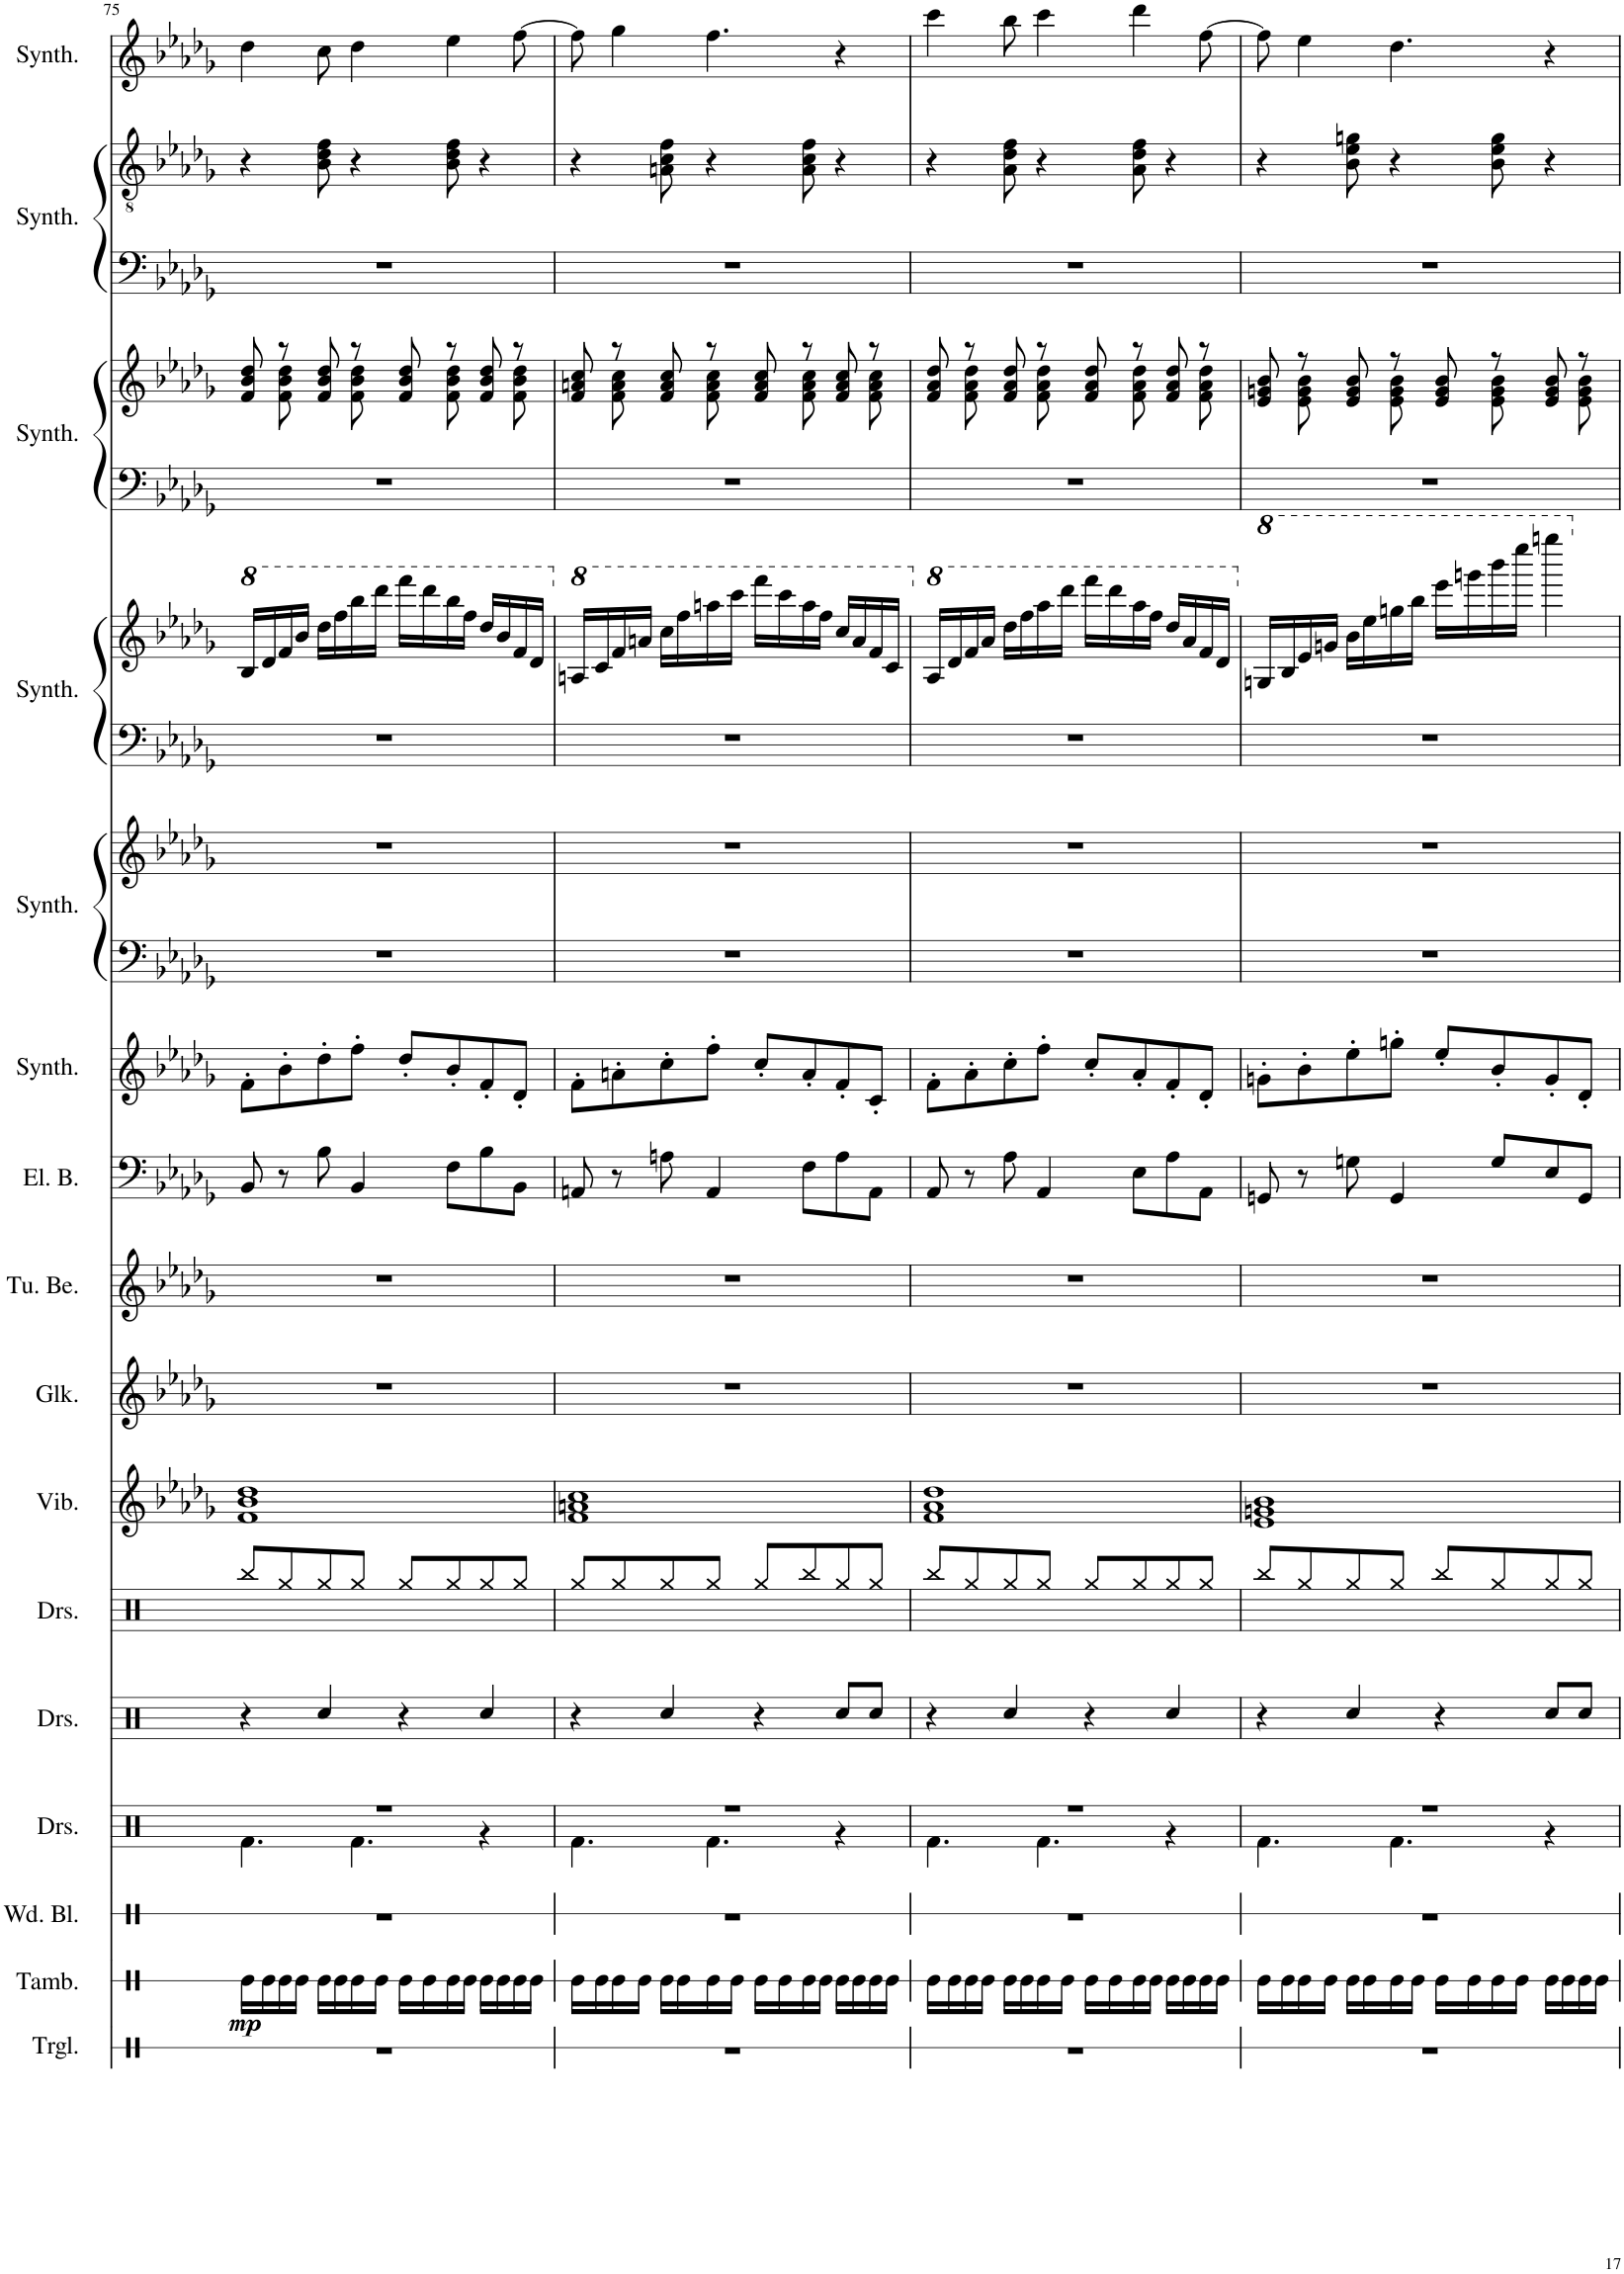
**kern	**kern	**dynam	**kern	**kern	**kern	**kern	**kern	**kern	**kern	**kern	**kern	**kern	**kern	**kern	**kern	**kern	**kern	**kern	**kern	**kern
*part16	*part15	*part15	*part14	*part13	*part12	*part11	*part10	*part9	*part8	*part7	*part6	*part5	*part5	*part4	*part4	*part3	*part3	*part2	*part2	*part1
*staff20	*staff19	*staff19	*staff18	*staff17	*staff16	*staff15	*staff14	*staff13	*staff12	*staff11	*staff10	*staff9	*staff8	*staff7	*staff6	*staff5	*staff4	*staff3	*staff2	*staff1
*I"Triangle	*I"Tambourine	*	*I"Wood Blocks	*I"Drumset	*I"Drumset	*I"Drumset	*I"Vibraphone	*I"Glockenspiel	*I"Tubular Bells	*I"Electric Bass	*I"Bass Synthesizer	*I"String Synthesizer	*	*I"Effect Synthesizer	*	*I"Effect Synthesizer	*	*I"Effect Synthesizer	*	*I"Rain Synthesizer
*I'Trgl.	*I'Tamb.	*	*I'Wd. Bl.	*I'Drs.	*I'Drs.	*I'Drs.	*I'Vib.	*I'Glk.	*I'Tu. Be.	*I'El. B.	*I'Synth.	*I'Synth.	*	*I'Synth.	*	*I'Synth.	*	*I'Synth.	*	*I'Synth.
!!LO:PB:g=z
*clefX	*clefX	*	*clefX	*clefX	*clefX	*clefX	*clefG2	*clefG2	*clefG2	*clefF4	*clefG2	*clefF4	*clefG2	*clefF4	*clefG2	*clefF4	*clefG2	*clefF4	*clefGv2	*clefG2
*	*	*	*	*	*	*	*	*Trd-14c-24	*	*Trd7c12	*	*	*	*	*	*	*	*	*	*
*k[]	*k[]	*	*k[]	*k[]	*k[]	*k[]	*k[b-e-a-d-g-]	*k[b-e-a-d-g-]	*k[b-e-a-d-g-]	*k[b-e-a-d-g-]	*k[b-e-a-d-g-]	*k[b-e-a-d-g-]	*k[b-e-a-d-g-]	*k[b-e-a-d-g-]	*k[b-e-a-d-g-]	*k[b-e-a-d-g-]	*k[b-e-a-d-g-]	*k[b-e-a-d-g-]	*k[b-e-a-d-g-]	*k[b-e-a-d-g-]
*M4/4	*M4/4	*	*M4/4	*M4/4	*M4/4	*M4/4	*M4/4	*M4/4	*M4/4	*M4/4	*M4/4	*M4/4	*M4/4	*M4/4	*M4/4	*M4/4	*M4/4	*M4/4	*M4/4	*M4/4
=75	=75	=75	=75	=75	=75	=75	=75	=75	=75	=75	=75	=75	=75	=75	=75	=75	=75	=75	=75	=75
*	*	*	*	*^	*	*	*	*	*	*	*	*	*	*	*	*	*	*	*	*
*	*	*	*	*	*	*	*	*	*	*	*	*	*	*	*	*8va	*	*	*	*	*
*	*	*	*	*	*	*	*	*	*	*	*	*	*	*	*	*	*	*^	*	*	*
!	!	!LO:DY:b	!	!	!	!	!	!	!	!	!	!	!	!	!	!	!	!	!	!	!	!
1r	16Re\LL	mp	1r	1r	4.Rf\	4r	8Rbb/L	1f 1b- 1dd-	1r	1r	8BB-/	8f'\L	1r	1r	1r	16b-/LL	1r	8f/ 8b-/ 8dd-/	8ryy	1r	4r	4dd-\
.	16Re\	.	.	.	.	.	.	.	.	.	.	.	.	.	.	16dd-/	.	.	.	.	.	.
.	16Re\	.	.	.	.	.	8Rgg/	.	.	.	8r	8b-'\	.	.	.	16ff/	.	8r	8f\ 8b-\ 8dd-\	.	.	.
.	16Re\JJ	.	.	.	.	.	.	.	.	.	.	.	.	.	.	16bb-/JJ	.	.	.	.	.	.
.	16Re\LL	.	.	.	.	4Rcc/	8Rgg/	.	.	.	8B-\	8dd-'\	.	.	.	16ddd-\LL	.	8f/ 8b-/ 8dd-/	8ryy	.	8B-\ 8d-\ 8f\	8cc\
.	16Re\	.	.	.	.	.	.	.	.	.	.	.	.	.	.	16fff\	.	.	.	.	.	.
.	16Re\	.	.	.	4.Rf\	.	8Rgg/J	.	.	.	4BB-/	8ff'\J	.	.	.	16bbb-\	.	8r	8f\ 8b-\ 8dd-\	.	4r	4dd-\
.	16Re\JJ	.	.	.	.	.	.	.	.	.	.	.	.	.	.	16dddd-\JJ	.	.	.	.	.	.
.	16Re\LL	.	.	.	.	4r	8Rgg/L	.	.	.	.	8dd-'/L	.	.	.	16ffff\LL	.	8f/ 8b-/ 8dd-/	8ryy	.	.	.
.	16Re\	.	.	.	.	.	.	.	.	.	.	.	.	.	.	16dddd-\	.	.	.	.	.	.
.	16Re\	.	.	.	.	.	8Rgg/	.	.	.	8F\L	8b-'/	.	.	.	16bbb-\	.	8r	8f\ 8b-\ 8dd-\	.	8B-\ 8d-\ 8f\	4ee-\
.	16Re\JJ	.	.	.	.	.	.	.	.	.	.	.	.	.	.	16fff\JJ	.	.	.	.	.	.
.	16Re\LL	.	.	.	4r	4Rcc/	8Rgg/	.	.	.	8B-\	8f'/	.	.	.	16ddd-/LL	.	8f/ 8b-/ 8dd-/	8ryy	.	4r	.
.	16Re\	.	.	.	.	.	.	.	.	.	.	.	.	.	.	16bb-/	.	.	.	.	.	.
.	16Re\	.	.	.	.	.	8Rgg/J	.	.	.	8BB-\J	8d-'/J	.	.	.	16ff/	.	8r	8f\ 8b-\ 8dd-\	.	.	[8ff\
.	16Re\JJ	.	.	.	.	.	.	.	.	.	.	.	.	.	.	16dd-/JJ	.	.	.	.	.	.
=76	=76	=76	=76	=76	=76	=76	=76	=76	=76	=76	=76	=76	=76	=76	=76	=76	=76	=76	=76	=76	=76	=76
*	*	*	*	*	*	*	*	*	*	*	*	*	*	*	*	*X8va	*	*	*	*	*	*
*	*	*	*	*	*	*	*	*	*	*	*	*	*	*	*	*8va	*	*	*	*	*	*
1r	16Re\LL	.	1r	1r	4.Rf\	4r	8Rgg/L	1f 1an 1cc	1r	1r	8AAn/	8f'\L	1r	1r	1r	16an/LL	1r	8f/ 8an/ 8cc/	8ryy	1r	4r	8ff\]
.	16Re\	.	.	.	.	.	.	.	.	.	.	.	.	.	.	16cc/	.	.	.	.	.	.
.	16Re\	.	.	.	.	.	8Rgg/	.	.	.	8r	8an'\	.	.	.	16ff/	.	8r	8f\ 8a\ 8cc\	.	.	4gg-\
.	16Re\JJ	.	.	.	.	.	.	.	.	.	.	.	.	.	.	16aan/JJ	.	.	.	.	.	.
.	16Re\LL	.	.	.	.	4Rcc/	8Rgg/	.	.	.	8An\	8cc'\	.	.	.	16ccc\LL	.	8f/ 8a/ 8cc/	8ryy	.	8An\ 8c\ 8f\	.
.	16Re\	.	.	.	.	.	.	.	.	.	.	.	.	.	.	16fff\	.	.	.	.	.	.
.	16Re\	.	.	.	4.Rf\	.	8Rgg/J	.	.	.	4AA/	8ff'\J	.	.	.	16aaan\	.	8r	8f\ 8a\ 8cc\	.	4r	4.ff\
.	16Re\JJ	.	.	.	.	.	.	.	.	.	.	.	.	.	.	16cccc\JJ	.	.	.	.	.	.
.	16Re\LL	.	.	.	.	4r	8Rgg/L	.	.	.	.	8cc'/L	.	.	.	16ffff\LL	.	8f/ 8a/ 8cc/	8ryy	.	.	.
.	16Re\	.	.	.	.	.	.	.	.	.	.	.	.	.	.	16cccc\	.	.	.	.	.	.
.	16Re\	.	.	.	.	.	8Rbb/	.	.	.	8F\L	8a'/	.	.	.	16aaa\	.	8r	8f\ 8a\ 8cc\	.	8A\ 8c\ 8f\	.
.	16Re\JJ	.	.	.	.	.	.	.	.	.	.	.	.	.	.	16fff\JJ	.	.	.	.	.	.
.	16Re\LL	.	.	.	4r	8Rcc/L	8Rgg/	.	.	.	8A\	8f'/	.	.	.	16ccc/LL	.	8f/ 8a/ 8cc/	8ryy	.	4r	4r
.	16Re\	.	.	.	.	.	.	.	.	.	.	.	.	.	.	16aa/	.	.	.	.	.	.
.	16Re\	.	.	.	.	8Rcc/J	8Rgg/J	.	.	.	8AA\J	8c'/J	.	.	.	16ff/	.	8r	8f\ 8a\ 8cc\	.	.	.
.	16Re\JJ	.	.	.	.	.	.	.	.	.	.	.	.	.	.	16cc/JJ	.	.	.	.	.	.
=77	=77	=77	=77	=77	=77	=77	=77	=77	=77	=77	=77	=77	=77	=77	=77	=77	=77	=77	=77	=77	=77	=77
*	*	*	*	*	*	*	*	*	*	*	*	*	*	*	*	*X8va	*	*	*	*	*	*
*	*	*	*	*	*	*	*	*	*	*	*	*	*	*	*	*8va	*	*	*	*	*	*
1r	16Re\LL	.	1r	1r	4.Rf\	4r	8Rbb/L	1f 1a- 1dd-	1r	1r	8AA-/	8f'\L	1r	1r	1r	16a-/LL	1r	8f/ 8a-/ 8dd-/	8ryy	1r	4r	4ccc\
.	16Re\	.	.	.	.	.	.	.	.	.	.	.	.	.	.	16dd-/	.	.	.	.	.	.
.	16Re\	.	.	.	.	.	8Rgg/	.	.	.	8r	8a-'\	.	.	.	16ff/	.	8r	8f\ 8a-\ 8dd-\	.	.	.
.	16Re\JJ	.	.	.	.	.	.	.	.	.	.	.	.	.	.	16aa-/JJ	.	.	.	.	.	.
.	16Re\LL	.	.	.	.	4Rcc/	8Rgg/	.	.	.	8A-\	8cc'\	.	.	.	16ddd-\LL	.	8f/ 8a-/ 8dd-/	8ryy	.	8A-\ 8d-\ 8f\	8bb-\
.	16Re\	.	.	.	.	.	.	.	.	.	.	.	.	.	.	16fff\	.	.	.	.	.	.
.	16Re\	.	.	.	4.Rf\	.	8Rgg/J	.	.	.	4AA-/	8ff'\J	.	.	.	16aaa-\	.	8r	8f\ 8a-\ 8dd-\	.	4r	4ccc\
.	16Re\JJ	.	.	.	.	.	.	.	.	.	.	.	.	.	.	16dddd-\JJ	.	.	.	.	.	.
.	16Re\LL	.	.	.	.	4r	8Rgg/L	.	.	.	.	8cc'/L	.	.	.	16ffff\LL	.	8f/ 8a-/ 8dd-/	8ryy	.	.	.
.	16Re\	.	.	.	.	.	.	.	.	.	.	.	.	.	.	16dddd-\	.	.	.	.	.	.
.	16Re\	.	.	.	.	.	8Rgg/	.	.	.	8E-\L	8a-'/	.	.	.	16aaa-\	.	8r	8f\ 8a-\ 8dd-\	.	8A-\ 8d-\ 8f\	4ddd-\
.	16Re\JJ	.	.	.	.	.	.	.	.	.	.	.	.	.	.	16fff\JJ	.	.	.	.	.	.
.	16Re\LL	.	.	.	4r	4Rcc/	8Rgg/	.	.	.	8A-\	8f'/	.	.	.	16ddd-/LL	.	8f/ 8a-/ 8dd-/	8ryy	.	4r	.
.	16Re\	.	.	.	.	.	.	.	.	.	.	.	.	.	.	16aa-/	.	.	.	.	.	.
.	16Re\	.	.	.	.	.	8Rgg/J	.	.	.	8AA-\J	8d-'/J	.	.	.	16ff/	.	8r	8f\ 8a-\ 8dd-\	.	.	[8ff\
.	16Re\JJ	.	.	.	.	.	.	.	.	.	.	.	.	.	.	16dd-/JJ	.	.	.	.	.	.
=78	=78	=78	=78	=78	=78	=78	=78	=78	=78	=78	=78	=78	=78	=78	=78	=78	=78	=78	=78	=78	=78	=78
*	*	*	*	*	*	*	*	*	*	*	*	*	*	*	*	*X8va	*	*	*	*	*	*
*	*	*	*	*	*	*	*	*	*	*	*	*	*	*	*	*8va	*	*	*	*	*	*
1r	16Re\LL	.	1r	1r	4.Rf\	4r	8Rbb/L	1e- 1gn 1b-	1r	1r	8GGn/	8gn'\L	1r	1r	1r	16gn/LL	1r	8e-/ 8gn/ 8b-/	8ryy	1r	4r	8ff\]
.	16Re\	.	.	.	.	.	.	.	.	.	.	.	.	.	.	16b-/	.	.	.	.	.	.
.	16Re\	.	.	.	.	.	8Rgg/	.	.	.	8r	8b-'\	.	.	.	16ee-/	.	8r	8e-\ 8g\ 8b-\	.	.	4ee-\
.	16Re\JJ	.	.	.	.	.	.	.	.	.	.	.	.	.	.	16ggn/JJ	.	.	.	.	.	.
.	16Re\LL	.	.	.	.	4Rcc/	8Rgg/	.	.	.	8Gn\	8ee-'\	.	.	.	16bb-\LL	.	8e-/ 8g/ 8b-/	8ryy	.	8B-\ 8e-\ 8gn\	.
.	16Re\	.	.	.	.	.	.	.	.	.	.	.	.	.	.	16eee-\	.	.	.	.	.	.
.	16Re\	.	.	.	4.Rf\	.	8Rgg/J	.	.	.	4GG/	8ggn'\J	.	.	.	16gggn\	.	8r	8e-\ 8g\ 8b-\	.	4r	4.dd-\
.	16Re\JJ	.	.	.	.	.	.	.	.	.	.	.	.	.	.	16bbb-\JJ	.	.	.	.	.	.
.	16Re\LL	.	.	.	.	4r	8Rbb/L	.	.	.	.	8ee-'/L	.	.	.	16eeee-\LL	.	8e-/ 8g/ 8b-/	8ryy	.	.	.
.	16Re\	.	.	.	.	.	.	.	.	.	.	.	.	.	.	16ggggn\	.	.	.	.	.	.
.	16Re\	.	.	.	.	.	8Rgg/	.	.	.	8G/L	8b-'/	.	.	.	16bbbb-\	.	8r	8e-\ 8g\ 8b-\	.	8B-\ 8e-\ 8g\	.
.	16Re\JJ	.	.	.	.	.	.	.	.	.	.	.	.	.	.	16eeeee-\JJ	.	.	.	.	.	.
.	16Re\LL	.	.	.	4r	8Rcc/L	8Rgg/	.	.	.	8E-/	8g'/	.	.	.	4gggggn\	.	8e-/ 8g/ 8b-/	8ryy	.	4r	4r
.	16Re\	.	.	.	.	.	.	.	.	.	.	.	.	.	.	.	.	.	.	.	.	.
.	16Re\	.	.	.	.	8Rcc/J	8Rgg/J	.	.	.	8GG/J	8d-'/J	.	.	.	.	.	8r	8e-\ 8g\ 8b-\	.	.	.
.	16Re\JJ	.	.	.	.	.	.	.	.	.	.	.	.	.	.	.	.	.	.	.	.	.
*	*	*	*	*v	*v	*	*	*	*	*	*	*	*	*	*	*	*	*v	*v	*	*	*
*	*	*	*	*	*	*	*	*	*	*	*	*	*	*	*X8va	*	*	*	*	*
=	=	=	=	=	=	=	=	=	=	=	=	=	=	=	=	=	=	=	=	=
*-	*-	*-	*-	*-	*-	*-	*-	*-	*-	*-	*-	*-	*-	*-	*-	*-	*-	*-	*-	*-
